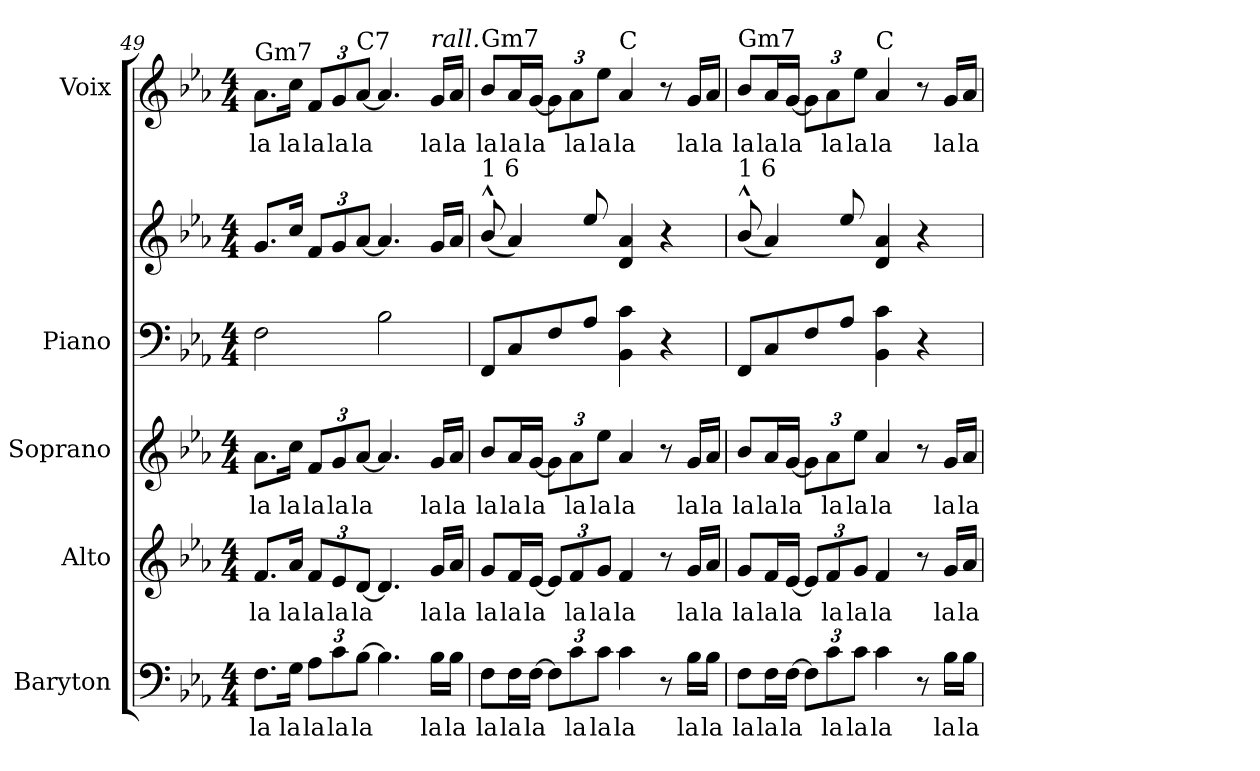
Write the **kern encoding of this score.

**kern	**text	**kern	**text	**kern	**text	**kern	**kern	**kern	**text
*part5	*part5	*part4	*part4	*part3	*part3	*part2	*part2	*part1	*part1
*staff6	*staff6	*staff5	*staff5	*staff4	*staff4	*staff3	*staff2	*staff1	*staff1
*I"Baryton	*	*I"Alto	*	*I"Soprano	*	*I"Piano	*	*I"Voix	*
*I'Bar.	*	*I'A	*	*I'S	*	*I'Pno	*	*I'Voix	*
*clefF4	*	*clefG2	*	*clefG2	*	*clefF4	*clefG2	*clefG2	*
*k[b-e-a-]	*	*k[b-e-a-]	*	*k[b-e-a-]	*	*k[b-e-a-]	*k[b-e-a-]	*k[b-e-a-]	*
*E-:	*	*E-:	*	*E-:	*	*E-:	*E-:	*E-:	*
*M4/4	*	*M4/4	*	*M4/4	*	*M4/4	*M4/4	*M4/4	*
=49	=49	=49	=49	=49	=49	=49	=49	=49	=49
!	!LO:LY:b	!	!	!	!	!	!	!	!
!	!	!	!LO:LY:b	!	!	!	!	!	!
!	!	!	!	!	!LO:LY:b	!	!	!	!
!	!	!	!	!	!	!	!	!LO:TX:a:t=Gm7	!
!	!	!	!	!	!	!	!	!	!LO:LY:b
8.F\L	la	8.f/L	la	8.a-\L	la	2F\	8.g/L	8.a-\L	la
!	!LO:LY:b	!	!	!	!	!	!	!	!
!	!	!	!LO:LY:b	!	!	!	!	!	!
!	!	!	!	!	!LO:LY:b	!	!	!	!
!	!	!	!	!	!	!	!	!	!LO:LY:b
16G\Jk	la	16a-/Jk	la	16cc\Jk	la	.	16cc/Jk	16cc\Jk	la
!	!LO:LY:b	!	!	!	!	!	!	!	!
*	*	*Xbrackettup	*	*	*	*	*	*	*
!	!	!	!LO:LY:b	!	!	!	!	!	!
*	*	*	*	*Xbrackettup	*	*	*	*	*
!	!	!	!	!	!LO:LY:b	!	!	!	!
*	*	*	*	*	*	*	*	*Xbrackettup	*
!	!	!	!	!	!	!	!	!	!LO:LY:b
12A-\L	la	12f/L	la	12f/L	la	.	12f/L	12f/L	la
!	!LO:LY:b	!	!	!	!	!	!	!	!
!	!	!	!LO:LY:b	!	!	!	!	!	!
!	!	!	!	!	!LO:LY:b	!	!	!	!
!	!	!	!	!	!	!	!	!	!LO:LY:b
12c\	la	12e-/	la	12g/	la	.	12g/	12g/	la
!	!LO:LY:b	!	!	!	!	!	!	!	!
!	!	!	!LO:LY:b	!	!	!	!	!	!
!	!	!	!	!	!LO:LY:b	!	!	!	!
!	!	!	!	!	!	!	!	!LO:TX:a:t=C7	!
!	!	!	!	!	!	!	!	!	!LO:LY:b
[>12B-\J	la	[<12d/J	la	[<12a-/J	la	.	[12a-/J	[<12a-/J	la
4.B-\]	.	4.d/]	.	4.a-/]	.	2B-\	4.a-/]	4.a-/]	.
!	!LO:LY:b	!	!	!	!	!	!	!	!
!	!	!	!LO:LY:b	!	!	!	!	!	!
!	!	!	!	!	!LO:LY:b	!	!	!	!
!	!	!	!	!	!	!	!	!LO:TX:a:i:t=rall.	!
!	!	!	!	!	!	!	!	!	!LO:LY:b
16B-\LL	la	16g/LL	la	16g/LL	la	.	16g/LL	16g/LL	la
!	!LO:LY:b	!	!	!	!	!	!	!	!
!	!	!	!LO:LY:b	!	!	!	!	!	!
!	!	!	!	!	!LO:LY:b	!	!	!	!
!	!	!	!	!	!	!	!	!	!LO:LY:b
16B-\JJ	la	16a-/JJ	la	16a-/JJ	la	.	16a-/JJ	16a-/JJ	la
=50	=50	=50	=50	=50	=50	=50	=50	=50	=50
!	!LO:LY:b	!	!	!	!	!	!	!	!
!	!	!	!LO:LY:b	!	!	!	!	!	!
!	!	!	!	!	!LO:LY:b	!	!	!	!
!	!	!	!	!	!	!	!	!LO:TX:a:t=Gm7	!
!	!	!	!	!	!	!	!LO:TX:a:t=1 6	!	!
!	!	!	!	!	!	!	!	!	!LO:LY:b
8F\L	la	8g/L	la	8b-/L	la	8FF/L	(<8b-^^>/	8b-/L	la
!	!LO:LY:b	!	!	!	!	!	!	!	!
!	!	!	!LO:LY:b	!	!	!	!	!	!
!	!	!	!	!	!LO:LY:b	!	!	!	!
!	!	!	!	!	!	!	!	!	!LO:LY:b
16F\L	la	16f/L	la	16a-/L	la	8C/	4a-/)	16a-/L	la
!	!LO:LY:b	!	!	!	!	!	!	!	!
!	!	!	!LO:LY:b	!	!	!	!	!	!
!	!	!	!	!	!LO:LY:b	!	!	!	!
!	!	!	!	!	!	!	!	!	!LO:LY:b
[<16F\JJ	la	[<16e-/JJ	la	[<16g/JJ	la	.	.	[<16g/JJ	la
*	*	*	*	*brackettup	*	*	*	*brackettup	*
12F\L]	.	12e-/L]	.	12g\L]	.	8F/	.	12g\L]	.
!	!LO:LY:b	!	!	!	!	!	!	!	!
!	!	!	!LO:LY:b	!	!	!	!	!	!
!	!	!	!	!	!LO:LY:b	!	!	!	!
!	!	!	!	!	!	!	!	!	!LO:LY:b
12c\	la	12f/	la	12a-\	la	.	.	12a-\	la
.	.	.	.	.	.	8A-/J	8ee-/	.	.
!	!LO:LY:b	!	!	!	!	!	!	!	!
!	!	!	!LO:LY:b	!	!	!	!	!	!
!	!	!	!	!	!LO:LY:b	!	!	!	!
!	!	!	!	!	!	!	!	!	!LO:LY:b
12c\J	la	12g/J	la	12ee-\J	la	.	.	12ee-\J	la
!	!LO:LY:b	!	!	!	!	!	!	!	!
!	!	!	!LO:LY:b	!	!	!	!	!	!
!	!	!	!	!	!LO:LY:b	!	!	!	!
!	!	!	!	!	!	!	!	!LO:TX:a:t=C	!
!	!	!	!	!	!	!	!	!	!LO:LY:b
4c\	la	4f/	la	4a-/	la	4BB-\ 4c\	4d/ 4a-/	4a-/	la
8r	.	8r	.	8r	.	4r	4r	8r	.
!	!LO:LY:b	!	!	!	!	!	!	!	!
!	!	!	!LO:LY:b	!	!	!	!	!	!
!	!	!	!	!	!LO:LY:b	!	!	!	!
!	!	!	!	!	!	!	!	!	!LO:LY:b
16B-\LL	la	16g/LL	la	16g/LL	la	.	.	16g/LL	la
!	!LO:LY:b	!	!	!	!	!	!	!	!
!	!	!	!LO:LY:b	!	!	!	!	!	!
!	!	!	!	!	!LO:LY:b	!	!	!	!
!	!	!	!	!	!	!	!	!	!LO:LY:b
16B-\JJ	la	16a-/JJ	la	16a-/JJ	la	.	.	16a-/JJ	la
!!LO:LB:g=z
=51	=51	=51	=51	=51	=51	=51	=51	=51	=51
!	!LO:LY:b	!	!	!	!	!	!	!	!
!	!	!	!LO:LY:b	!	!	!	!	!	!
!	!	!	!	!	!LO:LY:b	!	!	!	!
!	!	!	!	!	!	!	!	!LO:TX:a:t=Gm7	!
!	!	!	!	!	!	!	!LO:TX:a:t=1 6	!	!
!	!	!	!	!	!	!	!	!	!LO:LY:b
8F\L	la	8g/L	la	8b-/L	la	8FF/L	(<8b-^^>/	8b-/L	la
!	!LO:LY:b	!	!	!	!	!	!	!	!
!	!	!	!LO:LY:b	!	!	!	!	!	!
!	!	!	!	!	!LO:LY:b	!	!	!	!
!	!	!	!	!	!	!	!	!	!LO:LY:b
16F\L	la	16f/L	la	16a-/L	la	8C/	4a-/)	16a-/L	la
!	!LO:LY:b	!	!	!	!	!	!	!	!
!	!	!	!LO:LY:b	!	!	!	!	!	!
!	!	!	!	!	!LO:LY:b	!	!	!	!
!	!	!	!	!	!	!	!	!	!LO:LY:b
[<16F\JJ	la	[<16e-/JJ	la	[<16g/JJ	la	.	.	[<16g/JJ	la
12F\L]	.	12e-/L]	.	12g\L]	.	8F/	.	12g\L]	.
!	!LO:LY:b	!	!	!	!	!	!	!	!
!	!	!	!LO:LY:b	!	!	!	!	!	!
!	!	!	!	!	!LO:LY:b	!	!	!	!
!	!	!	!	!	!	!	!	!	!LO:LY:b
12c\	la	12f/	la	12a-\	la	.	.	12a-\	la
.	.	.	.	.	.	8A-/J	8ee-/	.	.
!	!LO:LY:b	!	!	!	!	!	!	!	!
!	!	!	!LO:LY:b	!	!	!	!	!	!
!	!	!	!	!	!LO:LY:b	!	!	!	!
!	!	!	!	!	!	!	!	!	!LO:LY:b
12c\J	la	12g/J	la	12ee-\J	la	.	.	12ee-\J	la
!	!LO:LY:b	!	!	!	!	!	!	!	!
!	!	!	!LO:LY:b	!	!	!	!	!	!
!	!	!	!	!	!LO:LY:b	!	!	!	!
!	!	!	!	!	!	!	!	!LO:TX:a:t=C	!
!	!	!	!	!	!	!	!	!	!LO:LY:b
4c\	la	4f/	la	4a-/	la	4BB-\ 4c\	4d/ 4a-/	4a-/	la
8r	.	8r	.	8r	.	4r	4r	8r	.
!	!LO:LY:b	!	!	!	!	!	!	!	!
!	!	!	!LO:LY:b	!	!	!	!	!	!
!	!	!	!	!	!LO:LY:b	!	!	!	!
!	!	!	!	!	!	!	!	!	!LO:LY:b
16B-\LL	la	16g/LL	la	16g/LL	la	.	.	16g/LL	la
!	!LO:LY:b	!	!	!	!	!	!	!	!
!	!	!	!LO:LY:b	!	!	!	!	!	!
!	!	!	!	!	!LO:LY:b	!	!	!	!
!	!	!	!	!	!	!	!	!	!LO:LY:b
16B-\JJ	la	16a-/JJ	la	16a-/JJ	la	.	.	16a-/JJ	la
=	=	=	=	=	=	=	=	=	=
*-	*-	*-	*-	*-	*-	*-	*-	*-	*-
